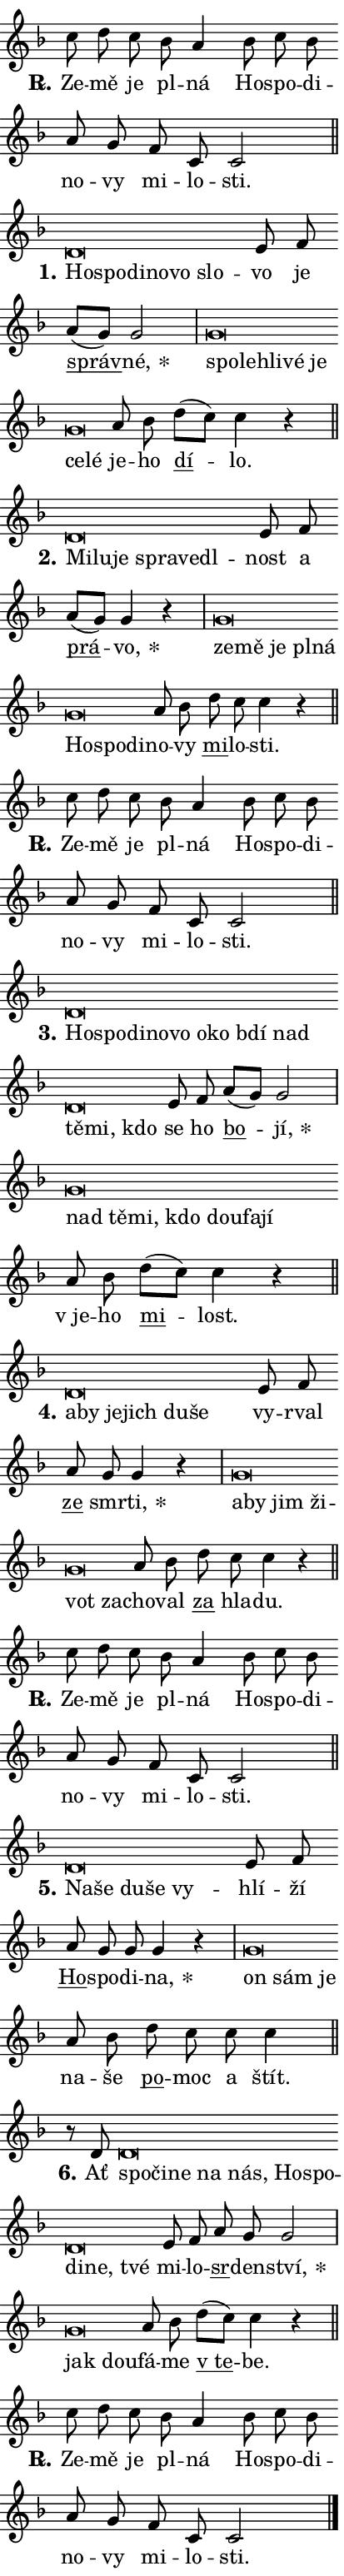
\version "2.24.0"
\header { tagline = "" }
\paper {
  indent = 0\cm
  top-margin = 0\cm
  right-margin = 0.13\cm % to fit lyric hyphens
  bottom-margin = 0\cm
  left-margin = 0\cm
  paper-width = 7\cm
  page-breaking = #ly:one-page-breaking
  system-system-spacing.basic-distance = #11
  score-system-spacing.basic-distance = #11
  ragged-last = ##f
}


%% Author: Thomas Morley
%% https://lists.gnu.org/archive/html/lilypond-user/2020-05/msg00002.html
#(define (line-position grob)
"Returns position of @var[grob} in current system:
   @code{'start}, if at first time-step
   @code{'end}, if at last time-step
   @code{'middle} otherwise
"
  (let* ((col (ly:item-get-column grob))
         (ln (ly:grob-object col 'left-neighbor))
         (rn (ly:grob-object col 'right-neighbor))
         (col-to-check-left (if (ly:grob? ln) ln col))
         (col-to-check-right (if (ly:grob? rn) rn col))
         (break-dir-left
           (and
             (ly:grob-property col-to-check-left 'non-musical #f)
             (ly:item-break-dir col-to-check-left)))
         (break-dir-right
           (and
             (ly:grob-property col-to-check-right 'non-musical #f)
             (ly:item-break-dir col-to-check-right))))
        (cond ((eqv? 1 break-dir-left) 'start)
              ((eqv? -1 break-dir-right) 'end)
              (else 'middle))))

#(define (tranparent-at-line-position vctor)
  (lambda (grob)
  "Relying on @code{line-position} select the relevant enry from @var{vctor}.
Used to determine transparency,"
    (case (line-position grob)
      ((end) (not (vector-ref vctor 0)))
      ((middle) (not (vector-ref vctor 1)))
      ((start) (not (vector-ref vctor 2))))))

noteHeadBreakVisibility =
#(define-music-function (break-visibility)(vector?)
"Makes @code{NoteHead}s transparent relying on @var{break-visibility}"
#{
  \override NoteHead.transparent =
    #(tranparent-at-line-position break-visibility)
#})

#(define delete-ledgers-for-transparent-note-heads
  (lambda (grob)
    "Reads whether a @code{NoteHead} is transparent.
If so this @code{NoteHead} is removed from @code{'note-heads} from
@var{grob}, which is supposed to be @code{LedgerLineSpanner}.
As a result ledgers are not printed for this @code{NoteHead}"
    (let* ((nhds-array (ly:grob-object grob 'note-heads))
           (nhds-list
             (if (ly:grob-array? nhds-array)
                 (ly:grob-array->list nhds-array)
                 '()))
           ;; Relies on the transparent-property being done before
           ;; Staff.LedgerLineSpanner.after-line-breaking is executed.
           ;; This is fragile ...
           (to-keep
             (remove
               (lambda (nhd)
                 (ly:grob-property nhd 'transparent #f))
               nhds-list)))
      ;; TODO find a better method to iterate over grob-arrays, similiar
      ;; to filter/remove etc for lists
      ;; For now rebuilt from scratch
      (set! (ly:grob-object grob 'note-heads)  '())
      (for-each
        (lambda (nhd)
          (ly:pointer-group-interface::add-grob grob 'note-heads nhd))
        to-keep))))

squashNotes = {
  \override NoteHead.X-extent = #'(-0.2 . 0.2)
  \override NoteHead.Y-extent = #'(-0.75 . 0)
  \override NoteHead.stencil =
    #(lambda (grob)
       (let ((pos (ly:grob-property grob 'staff-position)))
         (begin
           (if (< pos -7) (display "ERROR: Lower brevis then expected\n") (display ""))
           (if (<= pos -6) ly:text-interface::print ly:note-head::print))))
}
unSquashNotes = {
  \revert NoteHead.X-extent
  \revert NoteHead.Y-extent
  \revert NoteHead.stencil
}

hideNotes = \noteHeadBreakVisibility #begin-of-line-visible
unHideNotes = \noteHeadBreakVisibility #all-visible

% work-around for resetting accidentals
% https://lilypond.org/doc/v2.23/Documentation/notation/displaying-rhythms#unmetered-music
cadenzaMeasure = {
  \cadenzaOff
  \partial 1024 s1024
  \cadenzaOn
}

#(define-markup-command (accent layout props text) (markup?)
  "Underline accented syllable"
  (interpret-markup layout props
    #{\markup \override #'(offset . 4.3) \underline { #text }#}))

responsum = \markup \concat {
  "R" \hspace #-1.05 \path #0.1 #'((moveto 0 0.07) (lineto 0.9 0.8)) \hspace #0.05 "."
}

spaceSize = #0.6828661417322834 % exact space size for TeX Gyre Schola

\layout {
  \context {
    \Staff
    \remove "Time_signature_engraver"
    \override LedgerLineSpanner.after-line-breaking = #delete-ledgers-for-transparent-note-heads
  }
  \context {
    \Lyrics {
      \override LyricSpace.minimum-distance = \spaceSize
      \override LyricText.font-name = #"TeX Gyre Schola"
      \override LyricText.font-size = 1
      \override StanzaNumber.font-name = #"TeX Gyre Schola Bold"
      \override StanzaNumber.font-size = 1
    }
  }
  \context {
    \Score 
    \override NoteHead.text =
      #(lambda (grob) 
        (let ((pos (ly:grob-property grob 'staff-position)))
          #{\markup {
            \combine
              \halign #-0.55 \raise #(if (= pos -6) 0 0.5) \override #'(thickness . 2) \draw-line #'(3.2 . 0)
              \musicglyph "noteheads.sM1"
          }#}))
  }
}

% magnetic-lyrics.ily
%
%   written by
%     Jean Abou Samra <jean@abou-samra.fr>
%     Werner Lemberg <wl@gnu.org>
%
%   adapted by
%     Jiri Hon <jiri.hon@gmail.com>
%
% Version 2022-Apr-15

% https://www.mail-archive.com/lilypond-user@gnu.org/msg149350.html

#(define (Left_hyphen_pointer_engraver context)
   "Collect syllable-hyphen-syllable occurrences in lyrics and store
them in properties.  This engraver only looks to the left.  For
example, if the lyrics input is @code{foo -- bar}, it does the
following.

@itemize @bullet
@item
Set the @code{text} property of the @code{LyricHyphen} grob between
@q{foo} and @q{bar} to @code{foo}.

@item
Set the @code{left-hyphen} property of the @code{LyricText} grob with
text @q{foo} to the @code{LyricHyphen} grob between @q{foo} and
@q{bar}.
@end itemize

Use this auxiliary engraver in combination with the
@code{lyric-@/text::@/apply-@/magnetic-@/offset!} hook."
   (let ((hyphen #f)
         (text #f))
     (make-engraver
      (acknowledgers
       ((lyric-syllable-interface engraver grob source-engraver)
        (set! text grob)))
      (end-acknowledgers
       ((lyric-hyphen-interface engraver grob source-engraver)
        ;(when (not (grob::has-interface grob 'lyric-space-interface))
          (set! hyphen grob)));)
      ((stop-translation-timestep engraver)
       (when (and text hyphen)
         (ly:grob-set-object! text 'left-hyphen hyphen))
       (set! text #f)
       (set! hyphen #f)))))

#(define (lyric-text::apply-magnetic-offset! grob)
   "If the space between two syllables is less than the value in
property @code{LyricText@/.details@/.squash-threshold}, move the right
syllable to the left so that it gets concatenated with the left
syllable.

Use this function as a hook for
@code{LyricText@/.after-@/line-@/breaking} if the
@code{Left_@/hyphen_@/pointer_@/engraver} is active."
   (let ((hyphen (ly:grob-object grob 'left-hyphen #f)))
     (when hyphen
       (let ((left-text (ly:spanner-bound hyphen LEFT)))
         (when (grob::has-interface left-text 'lyric-syllable-interface)
           (let* ((common (ly:grob-common-refpoint grob left-text X))
                  (this-x-ext (ly:grob-extent grob common X))
                  (left-x-ext
                   (begin
                     ;; Trigger magnetism for left-text.
                     (ly:grob-property left-text 'after-line-breaking)
                     (ly:grob-extent left-text common X)))
                  ;; `delta` is the gap width between two syllables.
                  (delta (- (interval-start this-x-ext)
                            (interval-end left-x-ext)))
                  (details (ly:grob-property grob 'details))
                  (threshold (assoc-get 'squash-threshold details 0.2)))
             (when (< delta threshold)
               (let* (;; We have to manipulate the input text so that
                      ;; ligatures crossing syllable boundaries are not
                      ;; disabled.  For languages based on the Latin
                      ;; script this is essentially a beautification.
                      ;; However, for non-Western scripts it can be a
                      ;; necessity.
                      (lt (ly:grob-property left-text 'text))
                      (rt (ly:grob-property grob 'text))
                      (is-space (grob::has-interface hyphen 'lyric-space-interface))
                      (space (if is-space " " ""))
                      (extra-delta (if is-space spaceSize 0))
                      ;; Append new syllable.
                      (ltrt-space (if (and (string? lt) (string? rt))
                                (string-append lt space rt)
                                (make-concat-markup (list lt space rt))))
                      ;; Right-align `ltrt` to the right side.
                      (ltrt-space-markup (grob-interpret-markup
                               grob
                               (make-translate-markup
                                (cons (interval-length this-x-ext) 0)
                                (make-right-align-markup ltrt-space)))))
                 (begin
                   ;; Don't print `left-text`.
                   (ly:grob-set-property! left-text 'stencil #f)
                   ;; Set text and stencil (which holds all collected
                   ;; syllables so far) and shift it to the left.
                   (ly:grob-set-property! grob 'text ltrt-space)
                   (ly:grob-set-property! grob 'stencil ltrt-space-markup)
                   (ly:grob-translate-axis! grob (- (- delta extra-delta)) X))))))))))


#(define (lyric-hyphen::displace-bounds-first grob)
   ;; Make very sure this callback isn't triggered too early.
   (let ((left (ly:spanner-bound grob LEFT))
         (right (ly:spanner-bound grob RIGHT)))
     (ly:grob-property left 'after-line-breaking)
     (ly:grob-property right 'after-line-breaking)
     (ly:lyric-hyphen::print grob)))

squashThreshold = #0.4

\layout {
  \context {
    \Lyrics
    \consists #Left_hyphen_pointer_engraver
    \override LyricText.after-line-breaking =
      #lyric-text::apply-magnetic-offset!
    \override LyricHyphen.stencil = #lyric-hyphen::displace-bounds-first
    \override LyricText.details.squash-threshold = \squashThreshold
    \override LyricHyphen.minimum-distance = 0
    \override LyricHyphen.minimum-length = \squashThreshold
  }
}

squashText = \override LyricText.details.squash-threshold = 9999
unSquashText = \override LyricText.details.squash-threshold = \squashThreshold

leftText = \override LyricText.self-alignment-X = #LEFT
unLeftText = \revert LyricText.self-alignment-X

starOffset = #(lambda (grob) 
                (let ((x_offset (ly:self-alignment-interface::aligned-on-x-parent grob)))
                  (if (= x_offset 0) 0 (+ x_offset 1.2))))

star = #(define-music-function (syllable)(string?)
"Append star separator at the end of a syllable"
#{
  \once \override LyricText.X-offset = #starOffset
  \lyricmode { \markup {
    #syllable
    \override #'((font-name . "TeX Gyre Schola Bold")) \hspace #0.2 \lower #0.65 \larger "*"
  } }
#})

starAccent = #(define-music-function (syllable)(string?)
"Append star separator at the end of a syllable and make accent"
#{
  \once \override LyricText.X-offset = #starOffset
  \lyricmode { \markup {
    \accent #syllable
    \override #'((font-name . "TeX Gyre Schola Bold")) \hspace #0.2 \lower #0.65 \larger "*"
  } }
#})

breath = #(define-music-function (syllable)(string?)
"Append breathing indicator at the end of a syllable"
#{
  \lyricmode { \markup { #syllable "+" } }
#})

optionalBreath = #(define-music-function (syllable)(string?)
"Append optional breathing indicator at the end of a syllable"
#{
  \lyricmode { \markup { #syllable "(+)" } }
#})


\score {
    <<
        \new Voice = "melody" { \cadenzaOn \key f \major \relative { c''8 d c bes a4 \bar "" bes8 c bes \bar "" a g \bar "" f c c2 \cadenzaMeasure \bar "||" \break } }
        \new Lyrics \lyricsto "melody" { \lyricmode { \set stanza = \responsum
Ze -- mě je pl -- ná Ho -- spo -- di -- no -- vy mi -- lo -- sti. } }
    >>
    \layout {}
}

\score {
    <<
        \new Voice = "melody" { \cadenzaOn \key f \major \relative { \squashNotes d'\breve*1/16 \hideNotes \breve*1/16 \bar "" \breve*1/16 \bar "" \breve*1/16 \bar "" \breve*1/16 \breve*1/16 \bar "" \unHideNotes \unSquashNotes e8 f \bar "" a[( g)] g2 \cadenzaMeasure \bar "|" \squashNotes g\breve*1/16 \hideNotes \breve*1/16 \bar "" \breve*1/16 \bar "" \breve*1/16 \bar "" \breve*1/16 \bar "" \breve*1/16 \breve*1/16 \bar "" \unHideNotes \unSquashNotes a8 bes \bar "" d[( c)] c4 r \cadenzaMeasure \bar "||" \break } }
        \new Lyrics \lyricsto "melody" { \lyricmode { \set stanza = "1."
\leftText Ho -- \squashText spo -- di -- no -- vo slo -- \unLeftText \unSquashText vo je \markup \accent správ -- \star né, \leftText spo -- \squashText leh -- li -- vé je ce -- lé \unLeftText \unSquashText je -- ho \markup \accent dí -- lo. } }
    >>
    \layout {}
}

\score {
    <<
        \new Voice = "melody" { \cadenzaOn \key f \major \relative { \squashNotes d'\breve*1/16 \hideNotes \breve*1/16 \bar "" \breve*1/16 \bar "" \breve*1/16 \bar "" \breve*1/16 \breve*1/16 \bar "" \unHideNotes \unSquashNotes e8 f \bar "" a[( g)] g4 r \cadenzaMeasure \bar "|" \squashNotes g\breve*1/16 \hideNotes \breve*1/16 \bar "" \breve*1/16 \bar "" \breve*1/16 \bar "" \breve*1/16 \bar "" \breve*1/16 \bar "" \breve*1/16 \breve*1/16 \bar "" \unHideNotes \unSquashNotes a8 bes \bar "" d c c4 r \cadenzaMeasure \bar "||" \break } }
        \new Lyrics \lyricsto "melody" { \lyricmode { \set stanza = "2."
\leftText Mi -- \squashText lu -- je spra -- ve -- dl -- \unLeftText \unSquashText nost a \markup \accent prá -- \star vo, \leftText ze -- \squashText mě je pl -- ná Ho -- spo -- di -- \unLeftText \unSquashText no -- vy \markup \accent mi -- lo -- sti. } }
    >>
    \layout {}
}

\score {
    <<
        \new Voice = "melody" { \cadenzaOn \key f \major \relative { c''8 d c bes a4 \bar "" bes8 c bes \bar "" a g \bar "" f c c2 \cadenzaMeasure \bar "||" \break } }
        \new Lyrics \lyricsto "melody" { \lyricmode { \set stanza = \responsum
Ze -- mě je pl -- ná Ho -- spo -- di -- no -- vy mi -- lo -- sti. } }
    >>
    \layout {}
}

\score {
    <<
        \new Voice = "melody" { \cadenzaOn \key f \major \relative { \squashNotes d'\breve*1/16 \hideNotes \breve*1/16 \bar "" \breve*1/16 \bar "" \breve*1/16 \bar "" \breve*1/16 \bar "" \breve*1/16 \bar "" \breve*1/16 \bar "" \breve*1/16 \bar "" \breve*1/16 \bar "" \breve*1/16 \bar "" \breve*1/16 \breve*1/16 \bar "" \unHideNotes \unSquashNotes e8 f \bar "" a[( g)] g2 \cadenzaMeasure \bar "|" \squashNotes g\breve*1/16 \hideNotes \breve*1/16 \bar "" \breve*1/16 \bar "" \breve*1/16 \bar "" \breve*1/16 \bar "" \breve*1/16 \breve*1/16 \bar "" \unHideNotes \unSquashNotes a8 bes \bar "" d[( c)] c4 r \cadenzaMeasure \bar "||" \break } }
        \new Lyrics \lyricsto "melody" { \lyricmode { \set stanza = "3."
\leftText Ho -- \squashText spo -- di -- no -- vo o -- ko bdí nad tě -- mi, kdo \unLeftText \unSquashText se ho \markup \accent bo -- \star jí, \leftText nad \squashText tě -- mi, kdo dou -- fa -- jí \unLeftText \unSquashText "v je" -- ho \markup \accent mi -- lost. } }
    >>
    \layout {}
}

\score {
    <<
        \new Voice = "melody" { \cadenzaOn \key f \major \relative { \squashNotes d'\breve*1/16 \hideNotes \breve*1/16 \bar "" \breve*1/16 \bar "" \breve*1/16 \bar "" \breve*1/16 \breve*1/16 \bar "" \unHideNotes \unSquashNotes e8 f \bar "" a g g4 r \cadenzaMeasure \bar "|" \squashNotes g\breve*1/16 \hideNotes \breve*1/16 \bar "" \breve*1/16 \bar "" \breve*1/16 \bar "" \breve*1/16 \breve*1/16 \bar "" \unHideNotes \unSquashNotes a8 bes \bar "" d c c4 r \cadenzaMeasure \bar "||" \break } }
        \new Lyrics \lyricsto "melody" { \lyricmode { \set stanza = "4."
\leftText a -- \squashText by je -- jich du -- še \unLeftText \unSquashText vy -- rval \markup \accent ze smr -- \star ti, \leftText a -- \squashText by jim ži -- vot za -- \unLeftText \unSquashText cho -- val \markup \accent za hla -- du. } }
    >>
    \layout {}
}

\score {
    <<
        \new Voice = "melody" { \cadenzaOn \key f \major \relative { c''8 d c bes a4 \bar "" bes8 c bes \bar "" a g \bar "" f c c2 \cadenzaMeasure \bar "||" \break } }
        \new Lyrics \lyricsto "melody" { \lyricmode { \set stanza = \responsum
Ze -- mě je pl -- ná Ho -- spo -- di -- no -- vy mi -- lo -- sti. } }
    >>
    \layout {}
}

\score {
    <<
        \new Voice = "melody" { \cadenzaOn \key f \major \relative { \squashNotes d'\breve*1/16 \hideNotes \breve*1/16 \bar "" \breve*1/16 \bar "" \breve*1/16 \breve*1/16 \bar "" \unHideNotes \unSquashNotes e8 f \bar "" a g g g4 r \cadenzaMeasure \bar "|" \squashNotes g\breve*1/16 \hideNotes \breve*1/16 \breve*1/16 \bar "" \unHideNotes \unSquashNotes a8 bes \bar "" d c c c4 \cadenzaMeasure \bar "||" \break } }
        \new Lyrics \lyricsto "melody" { \lyricmode { \set stanza = "5."
\leftText Na -- \squashText še du -- še vy -- \unLeftText \unSquashText hlí -- ží \markup \accent Ho -- spo -- di -- \star na, \leftText on \squashText sám je \unLeftText \unSquashText na -- še \markup \accent po -- moc a štít. } }
    >>
    \layout {}
}

\score {
    <<
        \new Voice = "melody" { \cadenzaOn \key f \major \relative { r8 d' \squashNotes d\breve*1/16 \hideNotes \breve*1/16 \bar "" \breve*1/16 \bar "" \breve*1/16 \bar "" \breve*1/16 \bar "" \breve*1/16 \bar "" \breve*1/16 \bar "" \breve*1/16 \bar "" \breve*1/16 \breve*1/16 \bar "" \unHideNotes \unSquashNotes e8 f \bar "" a g g2 \cadenzaMeasure \bar "|" \squashNotes g\breve*1/16 \hideNotes \breve*1/16 \bar "" \unHideNotes \unSquashNotes a8 bes \bar "" d[( c)] c4 r \cadenzaMeasure \bar "||" \break } }
        \new Lyrics \lyricsto "melody" { \lyricmode { \set stanza = "6."
Ať \leftText spo -- \squashText či -- ne na nás, Ho -- spo -- di -- ne, tvé \unLeftText \unSquashText mi -- lo -- \markup \accent sr -- den -- \star ství, \leftText jak \squashText dou -- \unLeftText \unSquashText fá -- me \markup \accent "v te" -- be. } }
    >>
    \layout {}
}

\score {
    <<
        \new Voice = "melody" { \cadenzaOn \key f \major \relative { c''8 d c bes a4 \bar "" bes8 c bes \bar "" a g \bar "" f c c2 \cadenzaMeasure \bar "||" \break } \bar "|." }
        \new Lyrics \lyricsto "melody" { \lyricmode { \set stanza = \responsum
Ze -- mě je pl -- ná Ho -- spo -- di -- no -- vy mi -- lo -- sti. } }
    >>
    \layout {}
}
